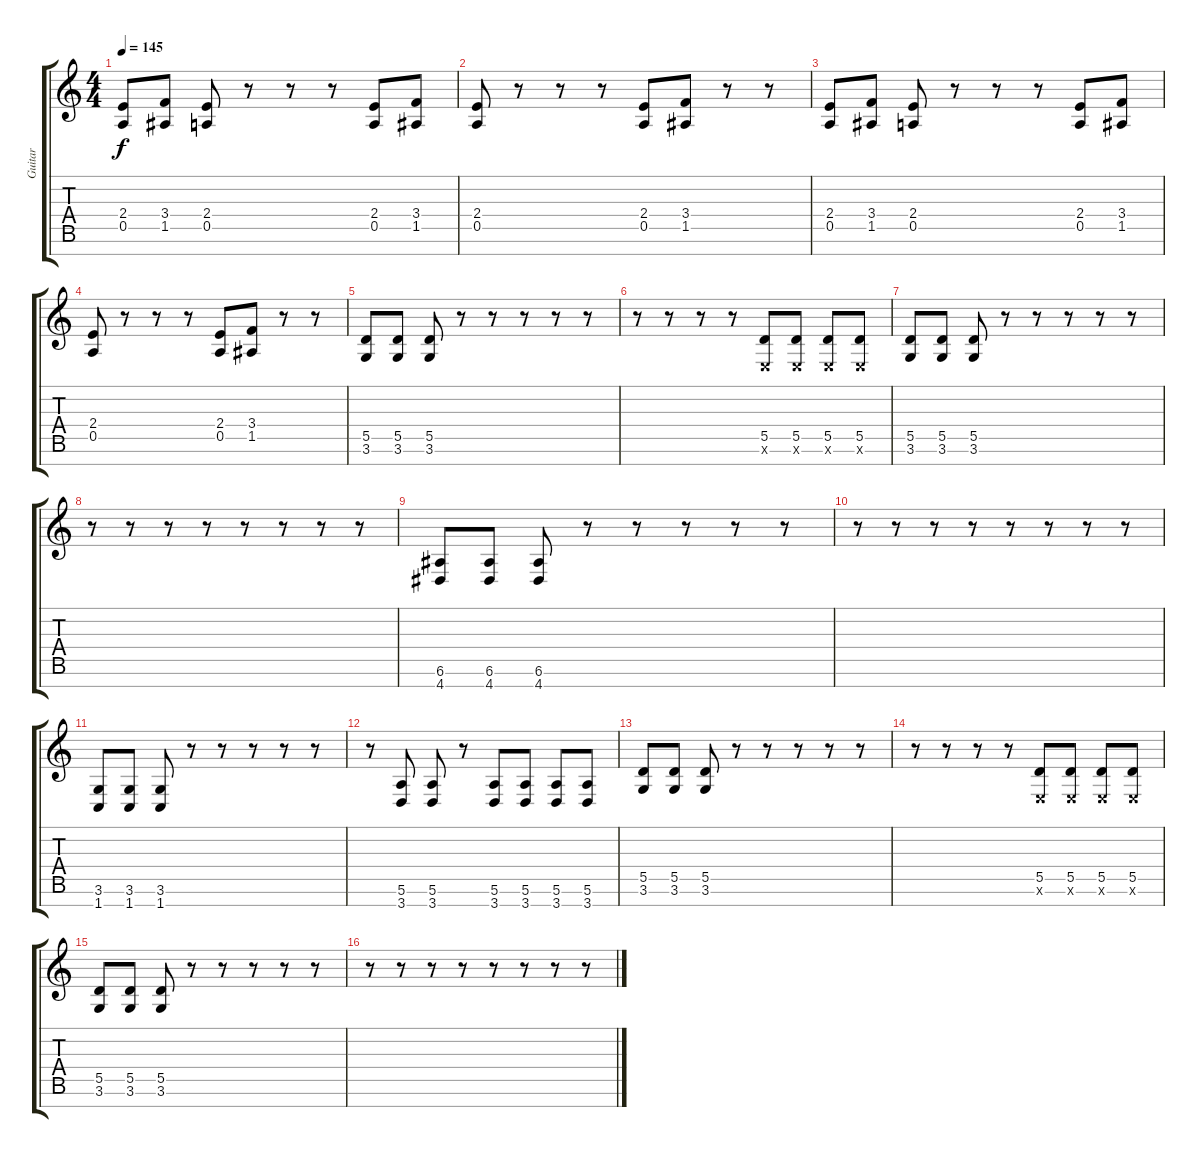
\track ("Guitar" "Guitar") {instrument distortionguitar}
\staff {score tabs}
\tuning (E4 B3 G3 D3 A2 E2 B1) {hide}
\ts (4 4)
\tempo 145
\clef g2
\ks c
(2.4 0.5).8{dy f} (3.4 1.5).8 (2.4 0.5).8 r.8 r.8 r.8 (2.4 0.5).8 (3.4 1.5).8 |
(2.4 0.5).8 r.8 r.8 r.8 (2.4 0.5).8 (3.4 1.5).8 r.8 r.8 |
(2.4 0.5).8 (3.4 1.5).8 (2.4 0.5).8 r.8 r.8 r.8 (2.4 0.5).8 (3.4 1.5).8 |
(2.4 0.5).8 r.8 r.8 r.8 (2.4 0.5).8 (3.4 1.5).8 r.8 r.8 |
(5.5 3.6).8 (5.5 3.6).8 (5.5 3.6).8 r.8 r.8 r.8 r.8 r.8 |
r.8 r.8 r.8 r.8 (5.5 0.6{x}).8 (5.5 0.6{x}).8 (5.5 0.6{x}).8 (5.5 0.6{x}).8 |
(5.5 3.6).8 (5.5 3.6).8 (5.5 3.6).8 r.8 r.8 r.8 r.8 r.8 |
r.8 r.8 r.8 r.8 r.8 r.8 r.8 r.8 |
(6.6 4.7).8 (6.6 4.7).8 (6.6 4.7).8 r.8 r.8 r.8 r.8 r.8 |
r.8 r.8 r.8 r.8 r.8 r.8 r.8 r.8 |
(3.6 1.7).8 (3.6 1.7).8 (3.6 1.7).8 r.8 r.8 r.8 r.8 r.8 |
r.8 (5.6 3.7).8 (5.6 3.7).8 r.8 (5.6 3.7).8 (5.6 3.7).8 (5.6 3.7).8 (5.6 3.7).8 |
(5.5 3.6).8 (5.5 3.6).8 (5.5 3.6).8 r.8 r.8 r.8 r.8 r.8 |
r.8 r.8 r.8 r.8 (5.5 0.6{x}).8 (5.5 0.6{x}).8 (5.5 0.6{x}).8 (5.5 0.6{x}).8 |
(5.5 3.6).8 (5.5 3.6).8 (5.5 3.6).8 r.8 r.8 r.8 r.8 r.8 |
r.8 r.8 r.8 r.8 r.8 r.8 r.8 r.8
